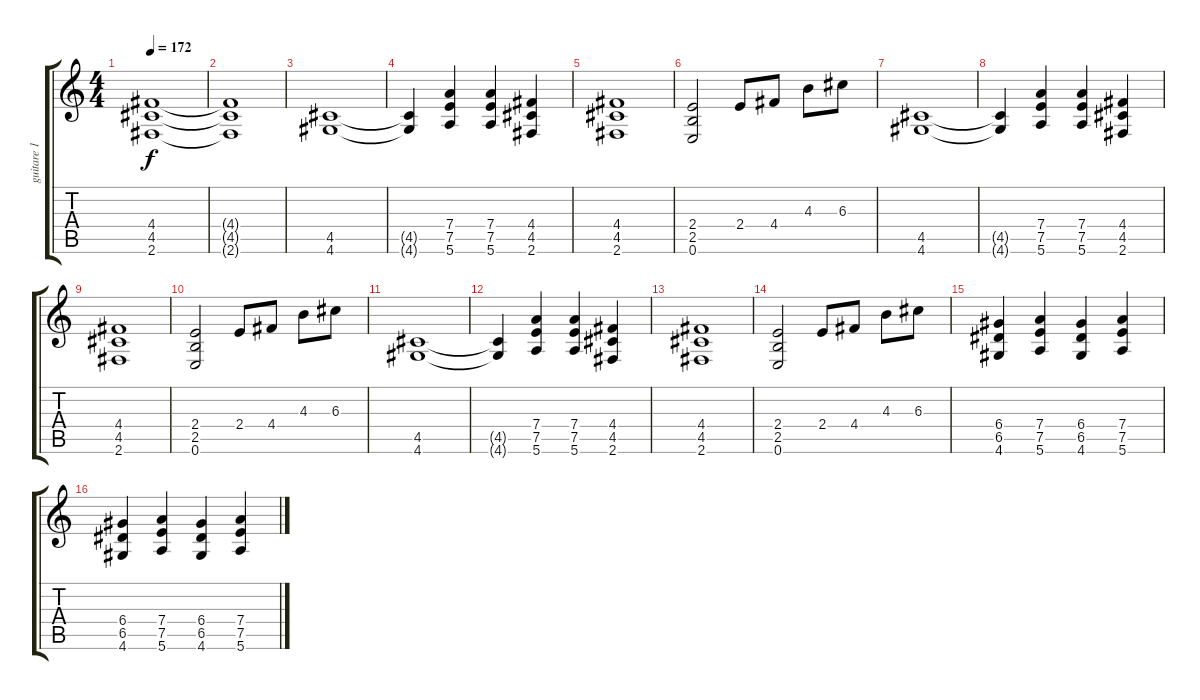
\track ("guitare 1" "guitare 1") {instrument distortionguitar}
\staff {score tabs}
\tuning (E4 B3 G3 D3 A2 E2) {hide}
\ts (4 4)
\tempo 172
\clef g2
\ks c
(4.4 4.5 2.6).1{dy f} |
(4.4{t} 4.5{t} 2.6{t}).1 |
(4.5 4.6).1 |
(4.5{t} 4.6{t}).4 (7.4 7.5 5.6).4 (7.4 7.5 5.6).4 (4.4 4.5 2.6).4 |
(4.4 4.5 2.6).1 |
(2.4 2.5 0.6).2 2.4.8 4.4.8 4.3.8 6.3.8 |
(4.5 4.6).1 |
(4.5{t} 4.6{t}).4 (7.4 7.5 5.6).4 (7.4 7.5 5.6).4 (4.4 4.5 2.6).4 |
(4.4 4.5 2.6).1 |
(2.4 2.5 0.6).2 2.4.8 4.4.8 4.3.8 6.3.8 |
(4.5 4.6).1 |
(4.5{t} 4.6{t}).4 (7.4 7.5 5.6).4 (7.4 7.5 5.6).4 (4.4 4.5 2.6).4 |
(4.4 4.5 2.6).1 |
(2.4 2.5 0.6).2 2.4.8 4.4.8 4.3.8 6.3.8 |
(6.4 6.5 4.6).4 (7.4 7.5 5.6).4 (6.4 6.5 4.6).4 (7.4 7.5 5.6).4 |
(6.4 6.5 4.6).4 (7.4 7.5 5.6).4 (6.4 6.5 4.6).4 (7.4 7.5 5.6).4
